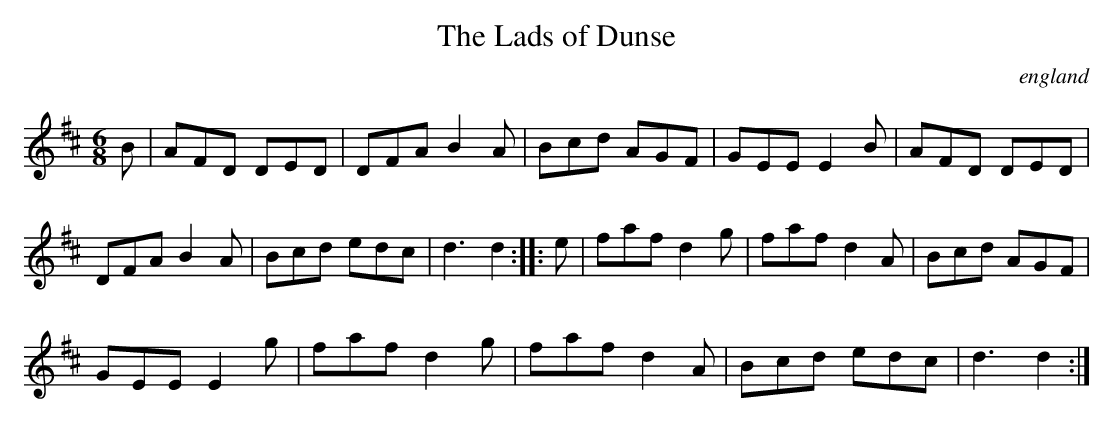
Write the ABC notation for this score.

X:1
T:Lads of Dunse, The
O:england
M:6/8
L:1/8
K:D
B|AFD DED|DFA B2A|Bcd AGF|GEE E2B|AFD DED|
DFA B2A|Bcd edc|d3d2::e|faf d2g|fafd2A|Bcd AGF|
GEE E2g|faf d2g|fafd2A|Bcd edc|d3d2:|
